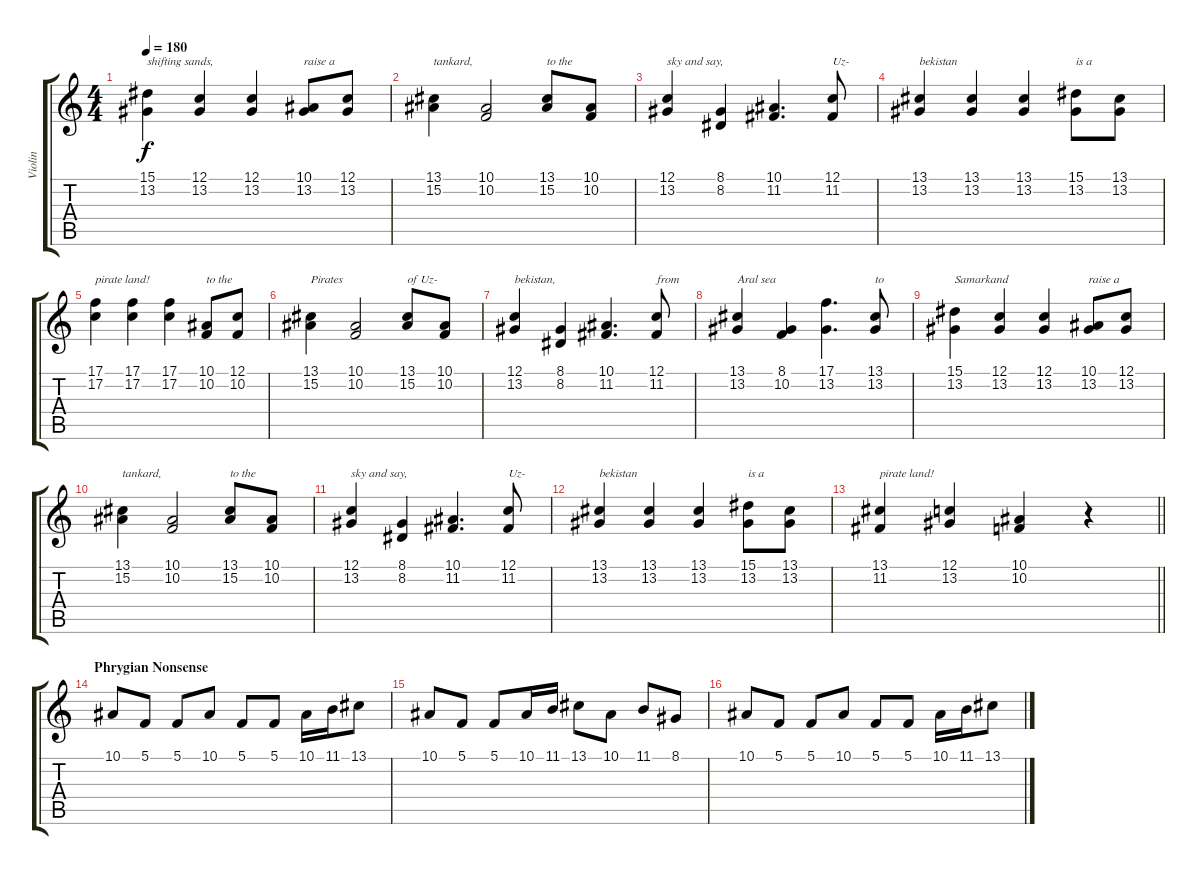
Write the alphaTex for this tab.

\track ("Violin" "Violin") {instrument violin}
\staff {score tabs}
\tuning (C4 G3 Eb3 Bb2 F2 C2) {hide}
\ts (4 4)
\tempo 180
\clef g2
\ks c
(15.1 13.2).4{txt "shifting sands," dy f} (12.1 13.2).4 (12.1 13.2).4 (10.1 13.2).8{txt "raise a"} (12.1 13.2).8 |
(13.1 15.2).4{txt "tankard,"} (10.1 10.2).2 (13.1 15.2).8{txt "to the"} (10.1 10.2).8 |
(12.1 13.2).4{txt "sky and say,"} (8.1 8.2).4 (10.1 11.2).4{d} (12.1 11.2).8{txt "Uz-"} |
(13.1 13.2).4{txt "bekistan"} (13.1 13.2).4 (13.1 13.2).4 (15.1 13.2).8{txt "is a"} (13.1 13.2).8 |
(17.1 17.2).4{txt "pirate land!"} (17.1 17.2).4 (17.1 17.2).4 (10.1 10.2).8{txt "to the"} (12.1 10.2).8 |
(13.1 15.2).4{txt "Pirates"} (10.1 10.2).2 (13.1 15.2).8{txt "of Uz-"} (10.1 10.2).8 |
(12.1 13.2).4{txt "bekistan,"} (8.1 8.2).4 (10.1 11.2).4{d} (12.1 11.2).8{txt "from"} |
(13.1 13.2).4{txt "Aral sea"} (8.1 10.2).4 (17.1 13.2).4{d} (13.1 13.2).8{txt "to"} |
(15.1 13.2).4{txt "Samarkand"} (12.1 13.2).4 (12.1 13.2).4 (10.1 13.2).8{txt "raise a"} (12.1 13.2).8 |
(13.1 15.2).4{txt "tankard,"} (10.1 10.2).2 (13.1 15.2).8{txt "to the"} (10.1 10.2).8 |
(12.1 13.2).4{txt "sky and say,"} (8.1 8.2).4 (10.1 11.2).4{d} (12.1 11.2).8{txt "Uz-"} |
(13.1 13.2).4{txt "bekistan"} (13.1 13.2).4 (13.1 13.2).4 (15.1 13.2).8{txt "is a"} (13.1 13.2).8 |
\barLineRight lightlight
(13.1 11.2).4{txt "pirate land!"} (12.1 13.2).4 (10.1 10.2).4 r.4 |
\section ("" "Phrygian Nonsense")
10.1.8 5.1.8 5.1.8 10.1.8 5.1.8 5.1.8 10.1.16 11.1.16 13.1.8 |
10.1.8 5.1.8 5.1.8 10.1.16 11.1.16 13.1.8 10.1.8 11.1.8 8.1.8 |
10.1.8 5.1.8 5.1.8 10.1.8 5.1.8 5.1.8 10.1.16 11.1.16 13.1.8
